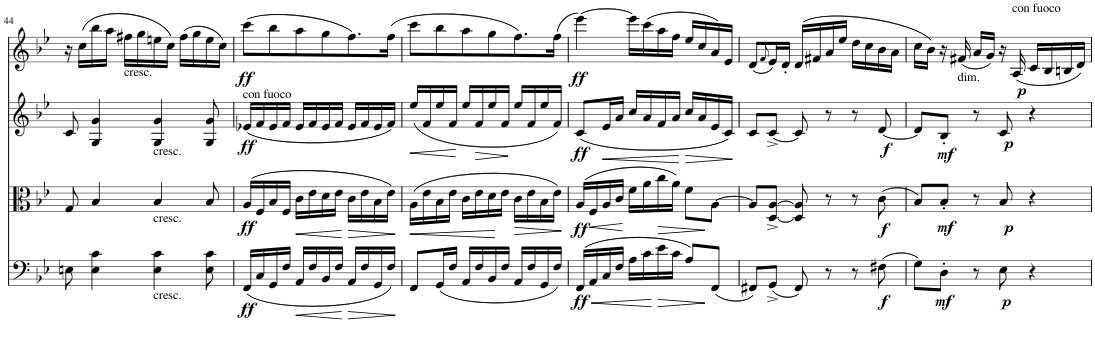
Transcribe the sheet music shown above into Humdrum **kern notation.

**kern	**dynam	**kern	**dynam	**kern	**dynam	**kern	**dynam
*part4	*part4	*part3	*part3	*part2	*part2	*part1	*part1
*staff4	*staff4	*staff3	*staff3	*staff2	*staff2	*staff1	*staff1
*I"Sampler	*	*I"Sampler	*	*I"Sampler	*	*I"Sampler	*
*I'Samp	*	*I'Samp	*	*I'Samp	*	*I'Samp	*
!!LO:PB:g=z
*clefF4	*	*clefC3	*	*clefG2	*	*clefG2	*
*k[b-e-]	*	*k[b-e-]	*	*k[b-e-]	*	*k[b-e-]	*
*M3/4	*	*M3/4	*	*M3/4	*	*M3/4	*
=44	=44	=44	=44	=44	=44	=44	=44
8En\	.	8G/	.	8c/	.	16r	.
.	.	.	.	.	.	(16cc\LL	.
4E\ 4c\	.	4B-/	.	4G/ 4g/	.	16bb-\	.
.	.	.	.	.	.	16aa\JJ	.
!	!	!	!	!	!	!LO:TX:b:t=cresc.	!
.	.	.	.	.	.	16ff#X\LL	.
.	.	.	.	.	.	16gg\	.
!	!	!	!	!LO:TX:b:t=cresc.	!	!	!
!	!	!LO:TX:b:t=cresc.	!	!	!	!	!
!LO:TX:b:t=cresc.	!	!	!	!	!	!	!
4E\ 4c\	.	4B-/	.	4G/ 4g/	.	16een\	.
.	.	.	.	.	.	16cc\JJ)	.
.	.	.	.	.	.	(16ff#\LL	.
.	.	.	.	.	.	16gg\	.
8E\ 8c\	.	8B-/	.	8G/ 8g/	.	16ee\	.
.	.	.	.	.	.	16cc\JJ)	.
=45	=45	=45	=45	=45	=45	=45	=45
!	!	!	!	!	!	!LO:TX:b:t=con fuoco	!
!	!LO:DY:b	!	!LO:DY:b	!	!LO:DY:b	!	!LO:DY:b
(16FF/LL	ff	(16A/LL	ff	(16e-X/LL	ff	(8ccc\L	ff
16C/	.	16F/	.	16f/	.	.	.
16GG/	.	16B-/	.	16e-/	.	8bb-\	.
16F/JJ	.	16F/JJ	.	16f/JJ	.	.	.
!	!LO:HP:b	!	!LO:HP:b	!	!	!	!
16AA/LL	<	16c\LL	<	16e-/LL	.	8aa\	.
16F/	.	16e-\	.	16f/	.	.	.
16BB-/	.	16d\	.	16e-/	.	8gg\	.
16F/JJ	.	16e-\JJ	.	16f/JJ	.	.	.
!	!LO:HP:n=1:b	!	!LO:HP:n=1:b	!	!	!	!
16AA/LL	[ >	16c\LL	[ >	16e-/LL	.	8.ff\)	.
16F/	.	16e-\	.	16f/	.	.	.
16GG/	.	16B-\	.	16e-/	.	.	.
16F/JJ)	.	16e-\JJ)	.	16f/JJ)	.	(16ff\Jk	.
.	]	.	]	.	.	.	.
=46	=46	=46	=46	=46	=46	=46	=46
!	!	!	!LO:HP:b	!	!LO:HP:b	!	!
8FF/L	.	(16A\LL	<	(16ee-/LL	<	8ccc\L	.
.	.	16e-\	.	16f/	.	.	.
(16GG/L	.	16B-\	.	16ee-/	.	8bb-\	.
16F/JJ	.	16e-\JJ	.	16f/JJ	.	.	.
16AA/LL	.	16c\LL	.	16ee-/LL	[	8aa\	.
!	!	!	!	!	!LO:HP:b	!	!
16F/	.	16e-\	.	16f/	>	.	.
16BB-/	.	16d\	.	16ee-/	.	8gg\	.
16F/JJ	.	16e-\JJ	[	16f/JJ	.	.	.
!	!	!	!LO:HP:b	!	!	!	!
16AA/LL	.	16c\LL	>	16ee-/LL	]	8.ff\)	.
16F/	.	16e-\	.	16f/	.	.	.
16GG/	.	16B-\	.	16ee-/	.	.	.
16F/JJ)	.	16e-\JJ)	.	16f/JJ)	.	(16ff\Jk	.
.	.	.	]	.	.	.	.
=47	=47	=47	=47	=47	=47	=47	=47
!	!LO:HP:b	!	!	!	!	!	!
!	!LO:DY:n=1:b	!	!LO:DY:b	!	!LO:DY:b	!	!LO:DY:b
(16FF/LL	< ff	(16A/LL	ff	(8c/L	ff	[4eee-\)	ff
!	!	!	!LO:HP:b	!	!	!	!
16AA/	.	16F/	<	.	.	.	.
!	!	!	!	!	!LO:HP:b	!	!
16C/	.	16A/	.	16e-/L	<	.	.
16F/JJ	.	16c/JJ	.	16a/JJ	.	.	.
16A\LL	.	16f\LL	[	16cc/LL	.	16eee-\LL]	.
16c\	.	16a\	.	16a/	.	(16ccc\	.
!	!LO:HP:n=1:b	!	!LO:HP:b	!	!	!	!
16e-\	[ >	16cc\	>	16f/	.	16aa\	.
16c\JJ	.	16a\JJ)	.	16a/JJ	.	16ff\JJ	.
!	!	!	!	!	!LO:HP:n=1:b	!	!
8A/L)	.	8f\L	.	16cc/LL	[ >	16ee-/LL	.
.	.	.	.	16a/	.	16cc/	.
(8FF/J	]	[8A\J	]	16e-/	.	16a/)	.
.	.	.	.	16c/JJ)	.	16e-/JJ	.
.	.	.	.	.	]	.	.
=48	=48	=48	=48	=48	=48	=48	=48
8FF#X/L)	.	8A/L]	.	8c/L	.	(8d/L	.
.	.	.	.	.	.	8qf/	.
(8GG^/J	.	[8D/^ [8A/^J	.	[8c^/J	.	16e-/L)	.
.	.	.	.	.	.	16d'/JJ	.
8FF#/)	.	8D/] 8A/]	.	8c/]	.	(16d/LL	.
.	.	.	.	.	.	16f#X/	.
8r	.	8r	.	8r	.	16a/	.
.	.	.	.	.	.	16ee-/JJ	.
8r	.	8r	.	8r	.	16dd\LL	.
.	.	.	.	.	.	16cc\	.
!	!LO:DY:b	!	!LO:DY:b	!	!LO:DY:b	!	!
(8F#X\	f	(8c\	f	[8d/	f	16b-\	.
.	.	.	.	.	.	16a\JJ	.
=49	=49	=49	=49	=49	=49	=49	=49
8G\L)	.	8B-/L)	.	8d/L]	.	16cc\LL	.
.	.	.	.	.	.	16b-\JJ)	.
!	!LO:DY:b	!	!LO:DY:b	!	!LO:DY:b	!	!
8D'\J	mf	8B-'/J	mf	8B-'/J	mf	16r	.
!	!	!	!	!	!	!LO:TX:b:t=dim.	!
.	.	.	.	.	.	(16f#X/	.
8r	.	8r	.	8r	.	16a/LL	.
.	.	.	.	.	.	16g/JJ)	.
!	!LO:DY:b	!	!LO:DY:b	!	!LO:DY:b	!	!
8E-\	p	8B-/	p	8c/	p	16r	.
!	!	!	!	!	!	!LO:TX:a:t=con fuoco	!
!	!	!	!	!	!	!	!LO:DY:b
.	.	.	.	.	.	(16A/	p
4r	.	4r	.	4r	.	16c/LL	.
.	.	.	.	.	.	16B-/	.
.	.	.	.	.	.	16Bn/	.
.	.	.	.	.	.	16d/JJ)	.
=	=	=	=	=	=	=	=
*-	*-	*-	*-	*-	*-	*-	*-
